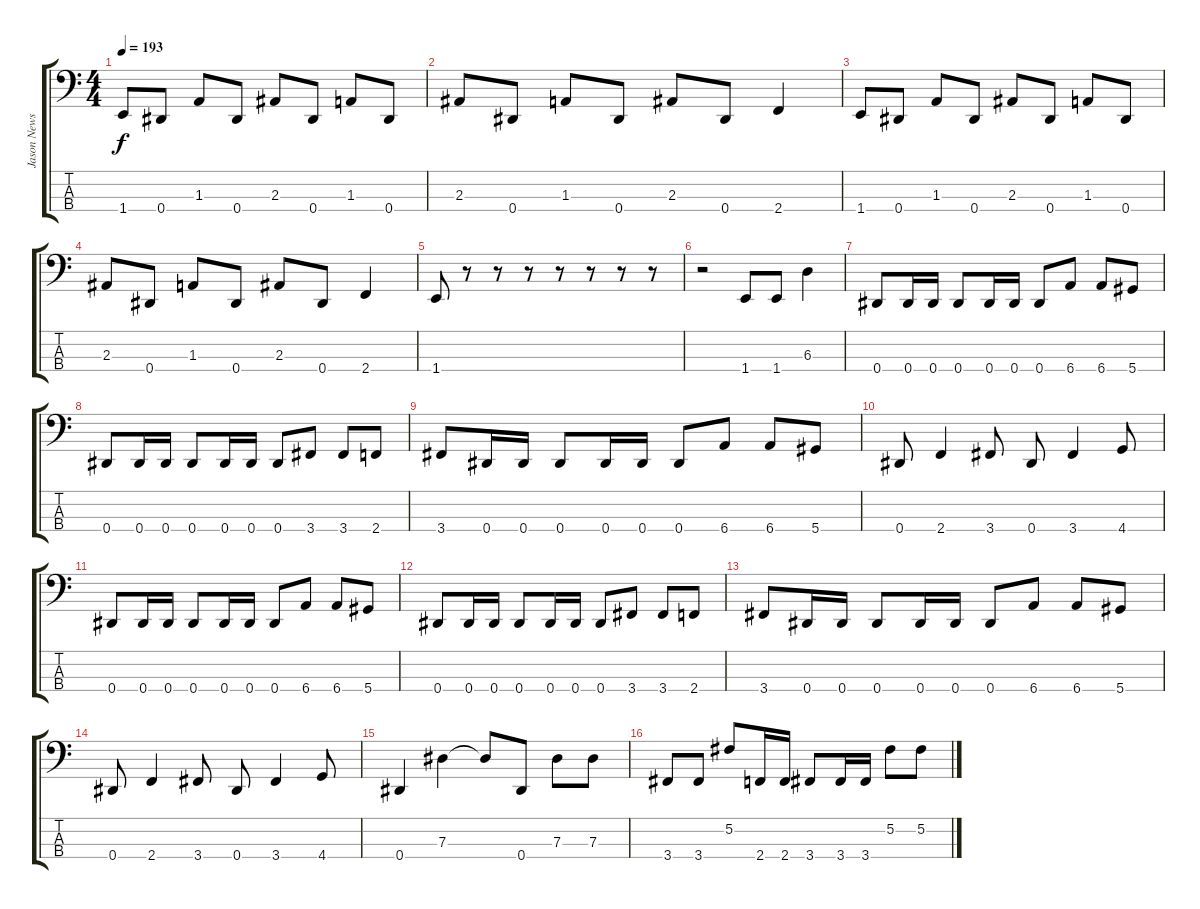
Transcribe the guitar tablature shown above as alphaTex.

\track ("Jason Newsted" "Jason News") {instrument electricbasspick}
\staff {score tabs}
\tuning (Gb2 Db2 Ab1 Eb1) {hide}
\ts (4 4)
\tempo 193
\clef f4
\ks c
1.4.8{dy f} 0.4.8 1.3.8 0.4.8 2.3.8 0.4.8 1.3.8 0.4.8 |
2.3.8 0.4.8 1.3.8 0.4.8 2.3.8 0.4.8 2.4.4 |
1.4.8 0.4.8 1.3.8 0.4.8 2.3.8 0.4.8 1.3.8 0.4.8 |
2.3.8 0.4.8 1.3.8 0.4.8 2.3.8 0.4.8 2.4.4 |
1.4.8 r.8 r.8 r.8 r.8 r.8 r.8 r.8 |
r.2 1.4.8 1.4.8 6.3.4 |
0.4.8 0.4.16 0.4.16 0.4.8 0.4.16 0.4.16 0.4.8 6.4.8 6.4.8 5.4.8 |
0.4.8 0.4.16 0.4.16 0.4.8 0.4.16 0.4.16 0.4.8 3.4.8 3.4.8 2.4.8 |
3.4.8 0.4.16 0.4.16 0.4.8 0.4.16 0.4.16 0.4.8 6.4.8 6.4.8 5.4.8 |
0.4.8 2.4.4 3.4.8 0.4.8 3.4.4 4.4.8 |
0.4.8 0.4.16 0.4.16 0.4.8 0.4.16 0.4.16 0.4.8 6.4.8 6.4.8 5.4.8 |
0.4.8 0.4.16 0.4.16 0.4.8 0.4.16 0.4.16 0.4.8 3.4.8 3.4.8 2.4.8 |
3.4.8 0.4.16 0.4.16 0.4.8 0.4.16 0.4.16 0.4.8 6.4.8 6.4.8 5.4.8 |
0.4.8 2.4.4 3.4.8 0.4.8 3.4.4 4.4.8 |
0.4.4 7.3.4 7.3{t}.8 0.4.8 7.3.8 7.3.8 |
3.4.8 3.4.8 5.2.8 2.4.16 2.4.16 3.4.8 3.4.16 3.4.16 5.2.8 5.2.8
